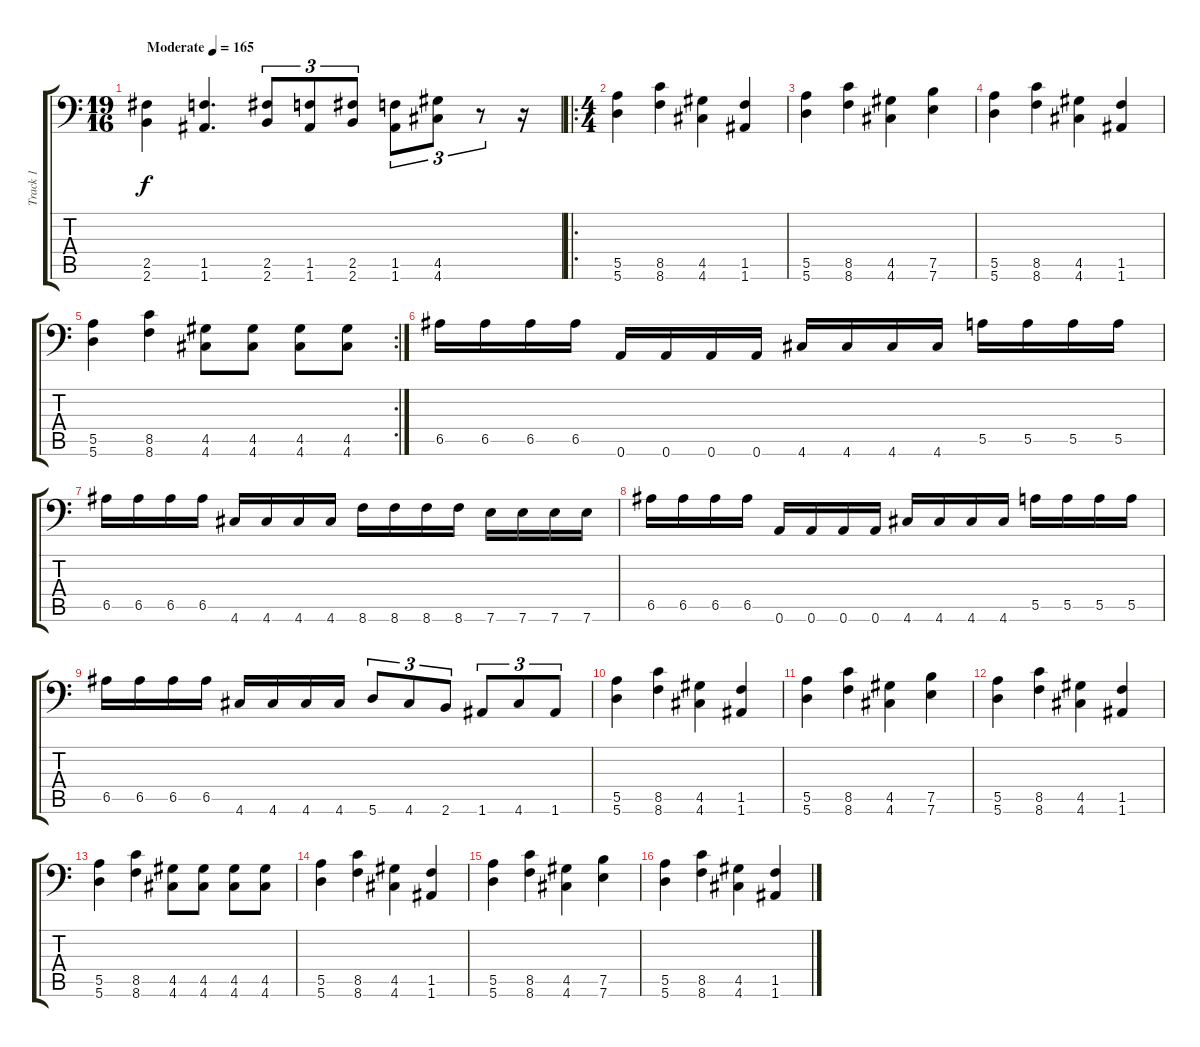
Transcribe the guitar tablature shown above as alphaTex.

\track ("Track 1" "Track 1") {instrument distortionguitar}
\staff {score tabs}
\tuning (B3 Gb3 D3 A2 E2 A1) {hide}
\ts (19 16)
\tempo (165 "Moderate")
\clef f4
\ks c
(2.5 2.6).4{dy f instrument distortionguitar} (1.5 1.6).4{d} (2.5 2.6).8{tu (3 2)} (1.5 1.6).8{tu (3 2)} (2.5 2.6).8{tu (3 2)} (1.5 1.6).8{tu (3 2)} (4.5 4.6).8{tu (3 2)} r.8{tu (3 2)} r.16 |
\ro
\ts (4 4)
(5.5 5.6).4 (8.5 8.6).4 (4.5 4.6).4 (1.5 1.6).4 |
(5.5 5.6).4 (8.5 8.6).4 (4.5 4.6).4 (7.5 7.6).4 |
(5.5 5.6).4 (8.5 8.6).4 (4.5 4.6).4 (1.5 1.6).4 |
\rc 2
(5.5 5.6).4 (8.5 8.6).4 (4.5 4.6).8 (4.5 4.6).8 (4.5 4.6).8 (4.5 4.6).8 |
6.5.16 6.5.16 6.5.16 6.5.16 0.6.16 0.6.16 0.6.16 0.6.16 4.6.16 4.6.16 4.6.16 4.6.16 5.5.16 5.5.16 5.5.16 5.5.16 |
6.5.16 6.5.16 6.5.16 6.5.16 4.6.16 4.6.16 4.6.16 4.6.16 8.6.16 8.6.16 8.6.16 8.6.16 7.6.16 7.6.16 7.6.16 7.6.16 |
6.5.16 6.5.16 6.5.16 6.5.16 0.6.16 0.6.16 0.6.16 0.6.16 4.6.16 4.6.16 4.6.16 4.6.16 5.5.16 5.5.16 5.5.16 5.5.16 |
6.5.16 6.5.16 6.5.16 6.5.16 4.6.16 4.6.16 4.6.16 4.6.16 5.6.8{tu (3 2)} 4.6.8{tu (3 2)} 2.6.8{tu (3 2)} 1.6.8{tu (3 2)} 4.6.8{tu (3 2)} 1.6.8{tu (3 2)} |
(5.5 5.6).4 (8.5 8.6).4 (4.5 4.6).4 (1.5 1.6).4 |
(5.5 5.6).4 (8.5 8.6).4 (4.5 4.6).4 (7.5 7.6).4 |
(5.5 5.6).4 (8.5 8.6).4 (4.5 4.6).4 (1.5 1.6).4 |
(5.5 5.6).4 (8.5 8.6).4 (4.5 4.6).8 (4.5 4.6).8 (4.5 4.6).8 (4.5 4.6).8 |
(5.5 5.6).4 (8.5 8.6).4 (4.5 4.6).4 (1.5 1.6).4 |
(5.5 5.6).4 (8.5 8.6).4 (4.5 4.6).4 (7.5 7.6).4 |
(5.5 5.6).4 (8.5 8.6).4 (4.5 4.6).4 (1.5 1.6).4
